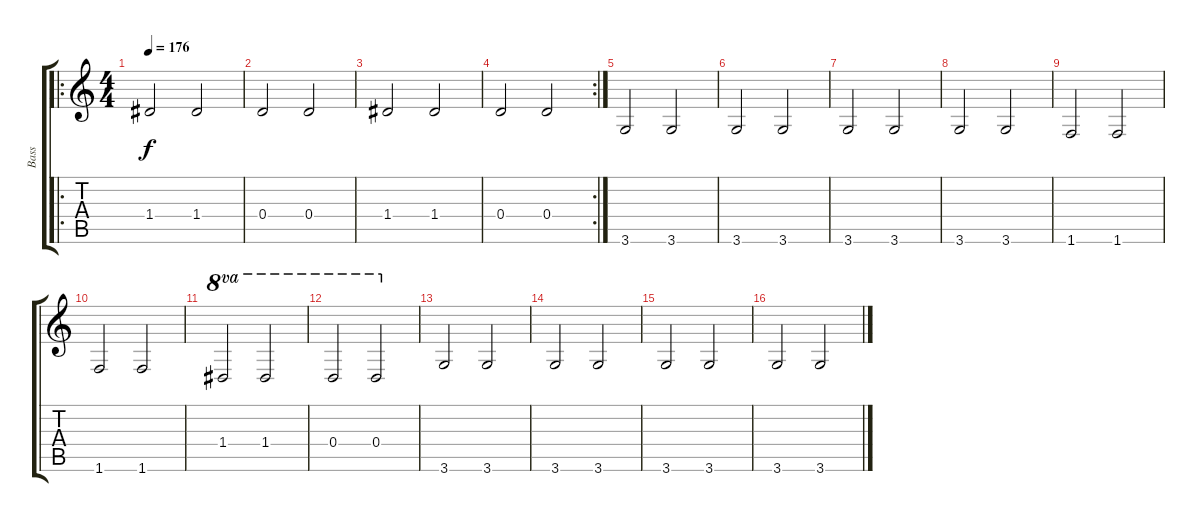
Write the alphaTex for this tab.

\track ("Bass" "Bass") {instrument electricbassfinger}
\staff {score tabs}
\tuning (E4 B3 G3 D3 A2 E2) {hide}
\ro
\ts (4 4)
\tempo 176
\clef g2
\ks c
1.4.2{dy f} 1.4.2 |
0.4.2 0.4.2 |
1.4.2 1.4.2 |
\rc 2
0.4.2 0.4.2 |
3.6.2 3.6.2 |
3.6.2 3.6.2 |
3.6.2 3.6.2 |
3.6.2 3.6.2 |
1.6.2 1.6.2 |
1.6.2 1.6.2 |
1.4.2{ot 8va} 1.4.2{ot 8va} |
0.4.2{ot 8va} 0.4.2{ot 8va} |
3.6.2 3.6.2 |
3.6.2 3.6.2 |
3.6.2 3.6.2 |
3.6.2 3.6.2
